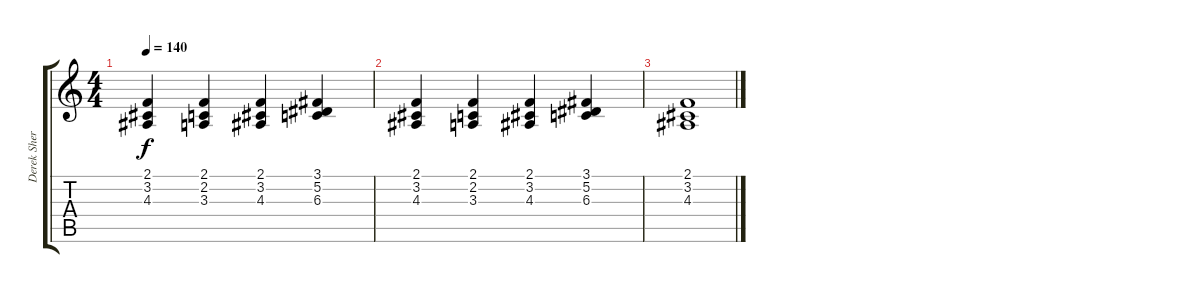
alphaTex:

\track ("Derek Sherinian" "Derek Sher") {instrument choiraahs}
\staff {score tabs}
\tuning (Eb4 Bb3 Gb3 Db3 Ab2 Eb2) {hide}
\ts (4 4)
\tempo 140
\clef g2
\ks c
(2.1 3.2 4.3).4{dy f} (2.1 2.2 3.3).4 (2.1 3.2 4.3).4 (3.1 5.2 6.3).4 |
(2.1 3.2 4.3).4 (2.1 2.2 3.3).4 (2.1 3.2 4.3).4 (3.1 5.2 6.3).4 |
(2.1 3.2 4.3).1
